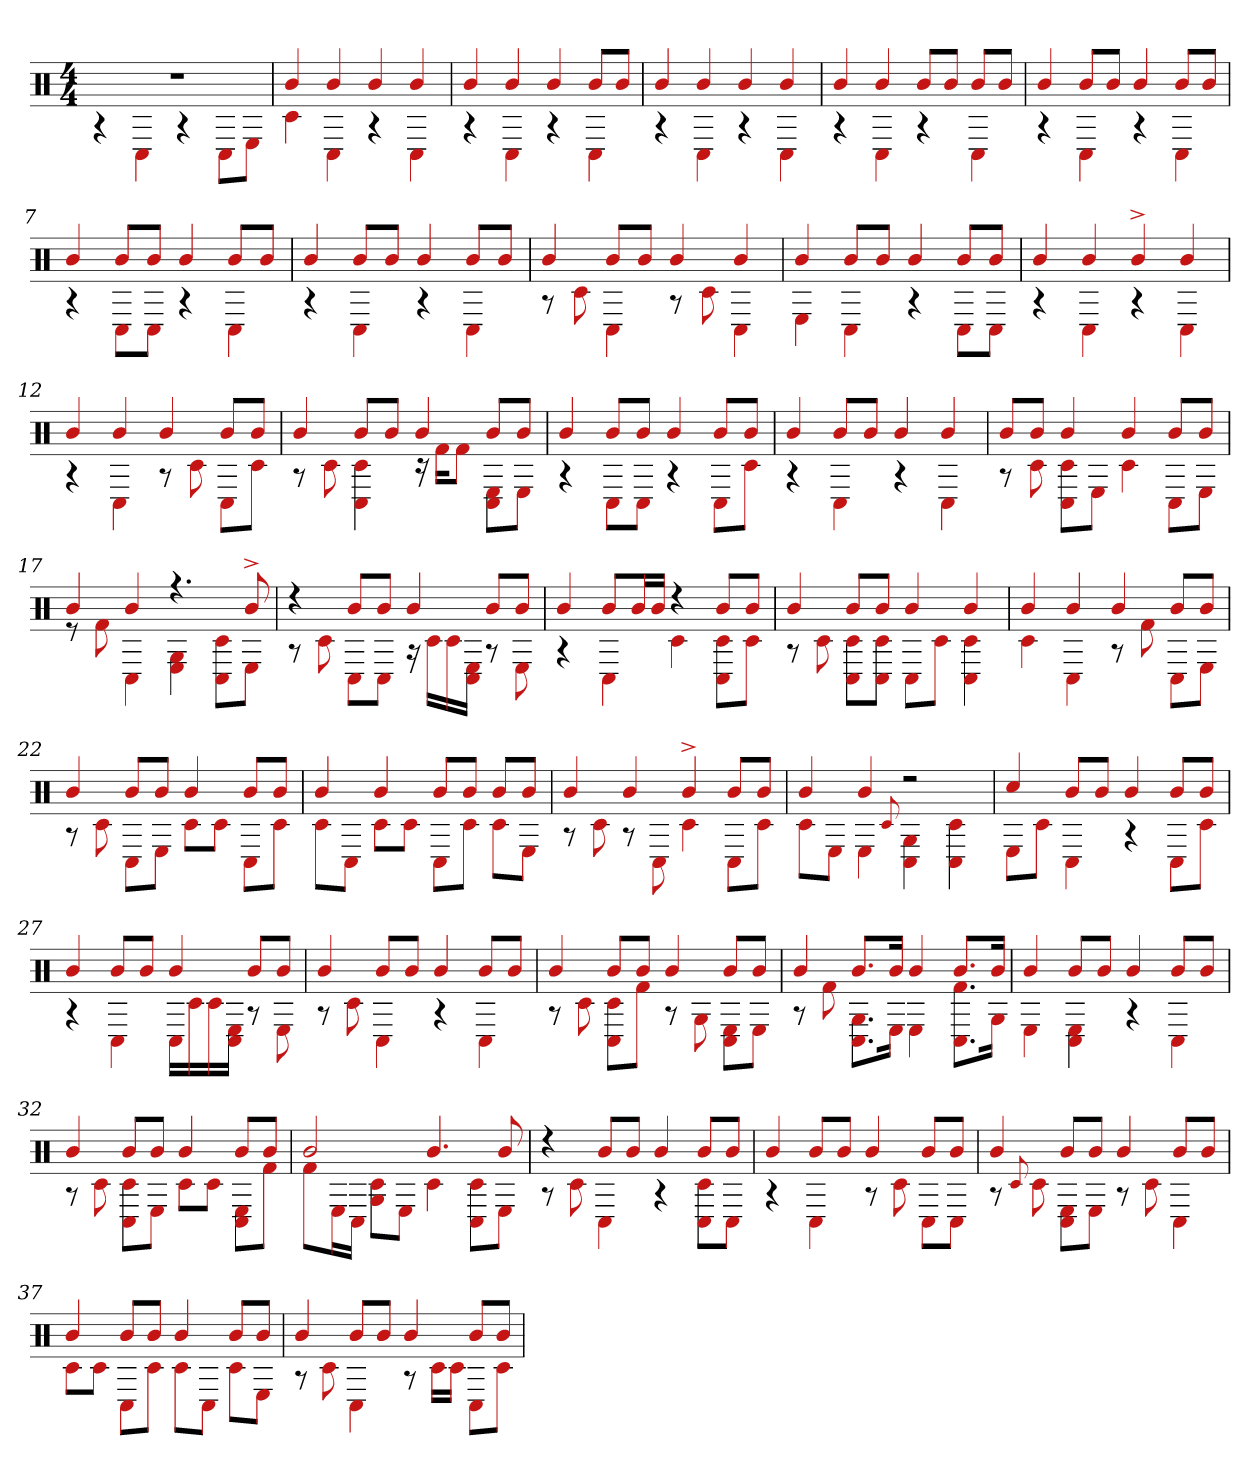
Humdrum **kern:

**kern
*part1
*staff1
*clefX
*k[]
*M4/4
=1
*^
1r	4r
.	4C#
.	4r
.	8C#L
.	8EJ
=2	=2
4b	4c#
4b	4C#
4b	4r
4b	4C#
=3	=3
4b	4r
4b	4C#
4b	4r
8bL	4C#
8bJ	.
=4	=4
4b	4r
4b	4C#
4b	4r
4b	4C#
=5	=5
4b	4r
4b	4C#
8bL	4r
8bJ	.
8bL	4C#
8bJ	.
=6	=6
4b	4r
8bL	4C#
8bJ	.
4b	4r
8bL	4C#
8bJ	.
=7	=7
4b	4r
8bL	8C#L
8bJ	8C#J
4b	4r
8bL	4C#
8bJ	.
=8	=8
4b	4r
8bL	4C#
8bJ	.
4b	4r
8bL	4C#
8bJ	.
=9	=9
4b	8r
.	8c#
8bL	4C#
8bJ	.
4b	8r
.	8c#
4b	4C#
=10	=10
4b	4E
8bL	4C#
8bJ	.
4b	4r
8bL	8C#L
8bJ	8C#J
=11	=11
4b	4r
4b	4C#
4b^	4r
4b	4C#
=12	=12
4b	4r
4b	4C#
4b	8r
.	8c#
8bL	8C#L
8bJ	8c#J
=13	=13
4b	8r
.	8c#
8bL	4C# 4c#
8bJ	.
4b	16r
.	16f#KL
.	8f#J
8bL	8E 8C#L
8bJ	8EJ
=14	=14
4b	4r
8bL	8C#L
8bJ	8C#J
4b	4r
8bL	8C#L
8bJ	8c#J
=15	=15
4b	4r
8bL	4C#
8bJ	.
4b	4r
4b	4C#
=16	=16
8bL	8r
8bJ	8c#
4b	8C# 8c#L
.	8EJ
4b	4c#
8bL	8C#L
8bJ	8EJ
=17	=17
4b	8r
.	8f#
4b	4C#
4.r	4E 4G
.	8C# 8c#L
8b^	8EJ
=18	=18
4r	8r
.	8c#
8bL	8C#L
8bJ	8C#J
4b	16r
.	16c#LL
.	16c#
.	16C# 16EJJ
8bL	8r
8bJ	8E
=19	=19
4b	4r
8bL	4C#
16bL	.
16bJJ	.
4r	4c#
8bL	8C# 8c#L
8bJ	8c#J
=20	=20
4b	8r
.	8c#
8bL	8c# 8C#L
8bJ	8c# 8C#J
4b	8C#L
.	8c#J
4b	4C# 4c#
=21	=21
4b	4c#
4b	4C#
4b	8r
.	8f#
8bL	8C#L
8bJ	8EJ
=22	=22
4b	8r
.	8c#
8bL	8C#L
8bJ	8EJ
4b	8c#L
.	8c#J
8bL	8C#L
8bJ	8c#J
=23	=23
4b	8c#L
.	8C#J
4b	8c#L
.	8c#J
8bL	8C#L
8bJ	8c#J
8bL	8c#L
8bJ	8EJ
=24	=24
4b	8r
.	8c#
4b	8r
.	8C#
4b^	4c#
8bL	8C#L
8bJ	8c#J
=25	=25
4b	8c#L
.	8EJ
4b	4E
.	8qqc#
2r	4C# 4G
.	4C# 4c#
=26	=26
4cc#	8EL
.	8c#J
8bL	4C#
8bJ	.
4b	4r
8bL	8C#L
8bJ	8c#J
=27	=27
4b	4r
8bL	4C#
8bJ	.
4b	16C#LL
.	16c#
.	16c#
.	16C# 16EJJ
8bL	8r
8bJ	8E
=28	=28
4b	8r
.	8c#
8bL	4C#
8bJ	.
4b	4r
8bL	4C#
8bJ	.
=29	=29
4b	8r
.	8c#
8bL	8C# 8c#L
8bJ	8f#J
4b	8r
.	8G
8bL	8C# 8EL
8bJ	8EJ
=30	=30
4b	8r
.	8f#
8.bL	8.C# 8.GL
16bJk	16EJk
4b	4E
8.bL	8.f# 8.C#L
16bJk	16GJk
=31	=31
4b	4E
8bL	4C# 4E
8bJ	.
4b	4r
8bL	4C#
8bJ	.
=32	=32
4b	8r
.	8c#
8bL	8c# 8C#L
8bJ	8EJ
4b	8c#L
.	8c#J
8bL	8E 8C#L
8bJ	8f#J
=33	=33
2b	8f#L
.	16EL
.	16C#JJ
.	8G 8c#L
.	8EJ
4.b	4c#
.	8C# 8c#L
8b	8EJ
=34	=34
4r	8r
.	8c#
8bL	4C#
8bJ	.
4b	4r
8bL	8c# 8C#L
8bJ	8C#J
=35	=35
4b	4r
8bL	4C#
8bJ	.
4b	8r
.	8c#
8bL	8C#L
8bJ	8C#J
=36	=36
4b	8r
.	8qqc#
.	8c#
8bL	8C# 8EL
8bJ	8EJ
4b	8r
.	8c#
8bL	4C#
8bJ	.
=37	=37
4b	8c#L
.	8c#J
8bL	8C#L
8bJ	8c#J
4b	8c#L
.	8C#J
8bL	8c#L
8bJ	8EJ
=38	=38
4b	8r
.	8c#
8bL	4C#
8bJ	.
4b	8r
.	16c#LL
.	16c#JJ
8bL	8C#L
8bJ	8c#J
*v	*v
=
*-
